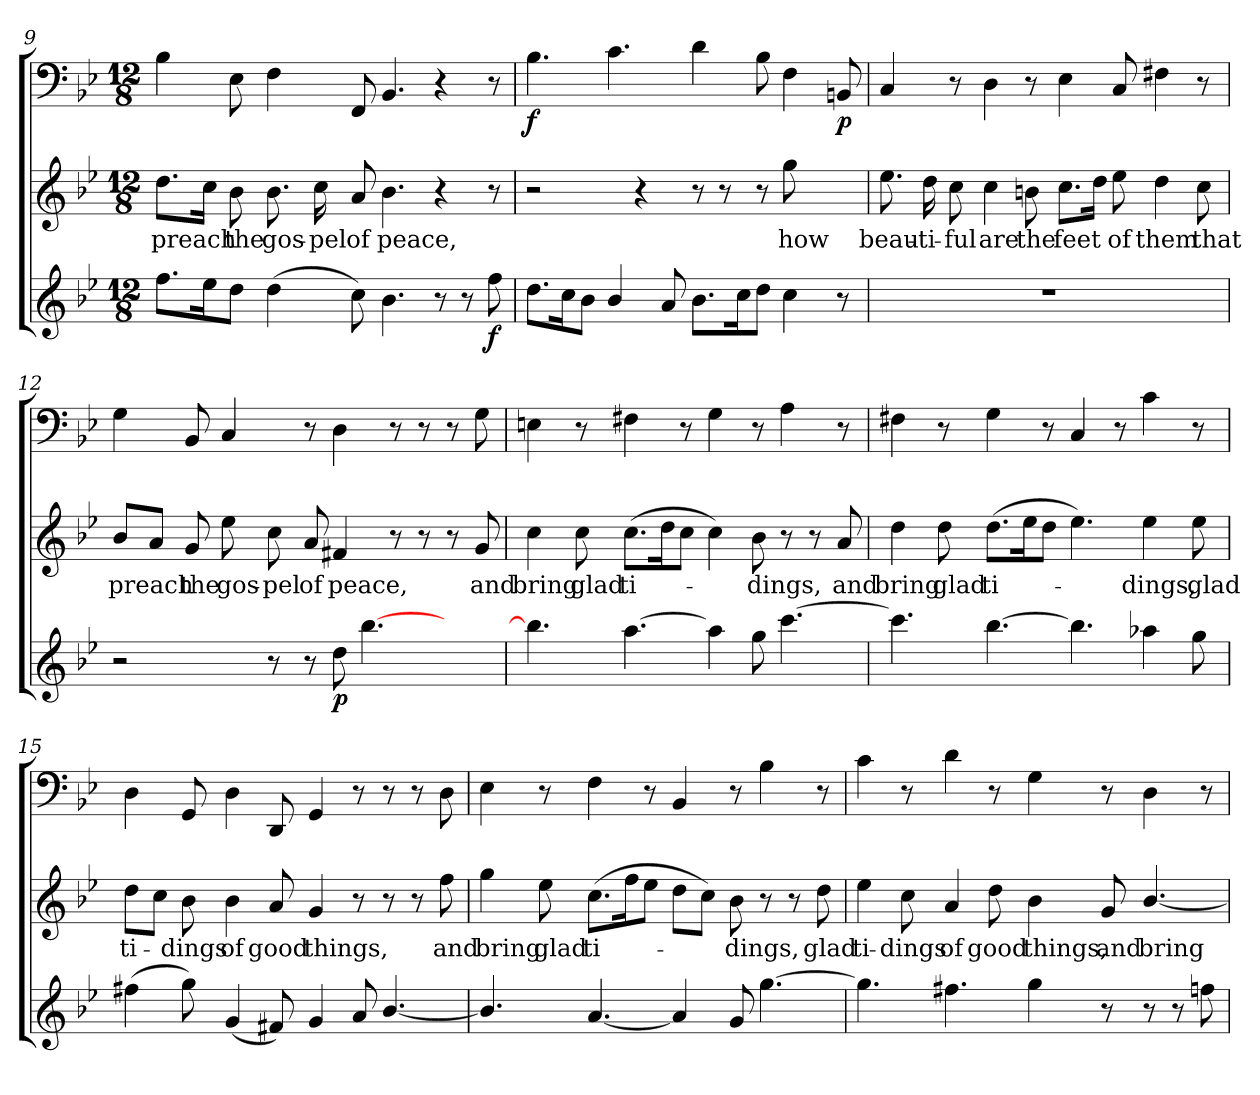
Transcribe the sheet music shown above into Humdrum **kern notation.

**kern	**dynam	**kern	**text	**kern	**dynam
*part3	*part3	*part2	*part2	*part1	*part1
*staff3	*staff3	*staff2	*staff2	*staff1	*staff1
*clefG2	*	*clefG2	*	*clefF4	*
*k[b-e-]	*	*k[b-e-]	*	*k[b-e-]	*
*g:	*	*g:	*	*g:	*
*M12/8	*	*M12/8	*	*M12/8	*
=9	=9	=9	=9	=9	=9
8.ff\L	.	8.dd\L	preach	4B-\	.
16ee-\K	.	16cc\Jk	.	.	.
8dd\J	.	8b-\	the	8E-\	.
(4dd\	.	8.b-\	gos-	4F\	.
.	.	16cc\	-pel	.	.
8cc\)	.	8a/	of	8FF/	.
4.b-\	.	4.b-\	peace,	4.BB-/	.
8r	.	4r	.	4r	.
8r	.	.	.	.	.
8ff\	f	8r	.	8r	.
=10	=10	=10	=10	=10	=10
8.dd\L	.	2r	.	4.B-\	f
16cc\K	.	.	.	.	.
8b-\J	.	.	.	.	.
4b-/	.	.	.	4.c\	.
.	.	4r	.	.	.
8a/	.	.	.	.	.
8.b-\L	.	8r	.	4d\	.
.	.	8r	.	.	.
16cc\K	.	.	.	.	.
8dd\J	.	8r	.	8B-\	.
4cc\	.	8gg\	how	4F\	.
.	.	4ryy	.	.	.
8r	.	.	.	8BBn/	p
=11	=11	=11	=11	=11	=11
1.r	.	8.ee-\	beau-	4C/	.
.	.	16dd\	-ti-	.	.
.	.	8cc\	-ful	8r	.
.	.	4cc\	are	4D\	.
.	.	8bn\	the	8r	.
.	.	8.cc\L	feet	4E-\	.
.	.	16dd\Jk	.	.	.
.	.	8ee-\	of	8C/	.
.	.	4dd\	them	4F#X\	.
.	.	8cc\	that	8r	.
=12	=12	=12	=12	=12	=12
2r	.	8b-/L	preach	4G\	.
.	.	8a/J	.	.	.
.	.	8g/	the	8BB-/	.
.	.	8ee-\	gos-	4C/	.
8r	.	8cc\	-pel	.	.
8r	.	8a/	of	8r	.
8dd\	p	4f#X/	peace,	4D\	.
[4.bb-\	.	.	.	.	.
.	.	8r	.	8r	.
.	.	8r	.	8r	.
4ryy	.	8r	.	8r	.
.	.	8g/	and	8G\	.
=13	=13	=13	=13	=13	=13
4.bb-\]	.	4cc\	bring	4En\	.
.	.	8cc\	glad	8r	.
[4.aa\	.	(8.cc\L	ti-	4F#X\	.
.	.	16dd\K	.	.	.
.	.	8cc\J	.	8r	.
4aa\]	.	4cc\)	.	4G\	.
8gg\	.	8b-\	-dings,	8r	.
[4.ccc\	.	8r	.	4A\	.
.	.	8r	.	.	.
.	.	8a/	and	8r	.
=14	=14	=14	=14	=14	=14
4.ccc\]	.	4dd\	bring	4F#X\	.
.	.	8dd\	glad	8r	.
[4.bb-\	.	(8.dd\L	ti-	4G\	.
.	.	16ee-\K	.	.	.
.	.	8dd\J	.	8r	.
4.bb-\]	.	4.ee-\)	.	4C/	.
.	.	.	.	8r	.
4aa-X\	.	4ee-\	-dings,	4c\	.
8gg\	.	8ee-\	glad	8r	.
=15	=15	=15	=15	=15	=15
(4ff#X\	.	8dd\L	ti-	4D\	.
.	.	8cc\J	.	.	.
8gg\)	.	8b-\	-dings	8GG/	.
(4g/	.	4b-\	of	4D\	.
8f#X/)	.	8a/	good	8DD/	.
4g/	.	4g/	things,	4GG/	.
8a/	.	8r	.	8r	.
[4.b-/	.	8r	.	8r	.
.	.	8r	.	8r	.
.	.	8ff\	and	8D\	.
=16	=16	=16	=16	=16	=16
4.b-/]	.	4gg\	bring	4E-\	.
.	.	8ee-\	glad	8r	.
[4.a/	.	(8.cc\L	ti-	4F\	.
.	.	16ff\K	.	.	.
.	.	8ee-\J	.	8r	.
4a/]	.	8dd\L	.	4BB-/	.
.	.	8cc\J)	.	.	.
8g/	.	8b-\	-dings,	8r	.
[4.gg\	.	8r	.	4B-\	.
.	.	8r	.	.	.
.	.	8dd\	glad	8r	.
=17	=17	=17	=17	=17	=17
4.gg\]	.	4ee-\	ti-	4c\	.
.	.	8cc\	-dings	8r	.
4.ff#X\	.	4a/	of	4d\	.
.	.	8dd\	good	8r	.
4gg\	.	4b-\	things,	4G\	.
8r	.	8g/	and	8r	.
8r	.	[4.b-/	bring	4D\	.
8r	.	.	.	.	.
8ffn\	.	.	.	8r	.
=	=	=	=	=	=
*-	*-	*-	*-	*-	*-
